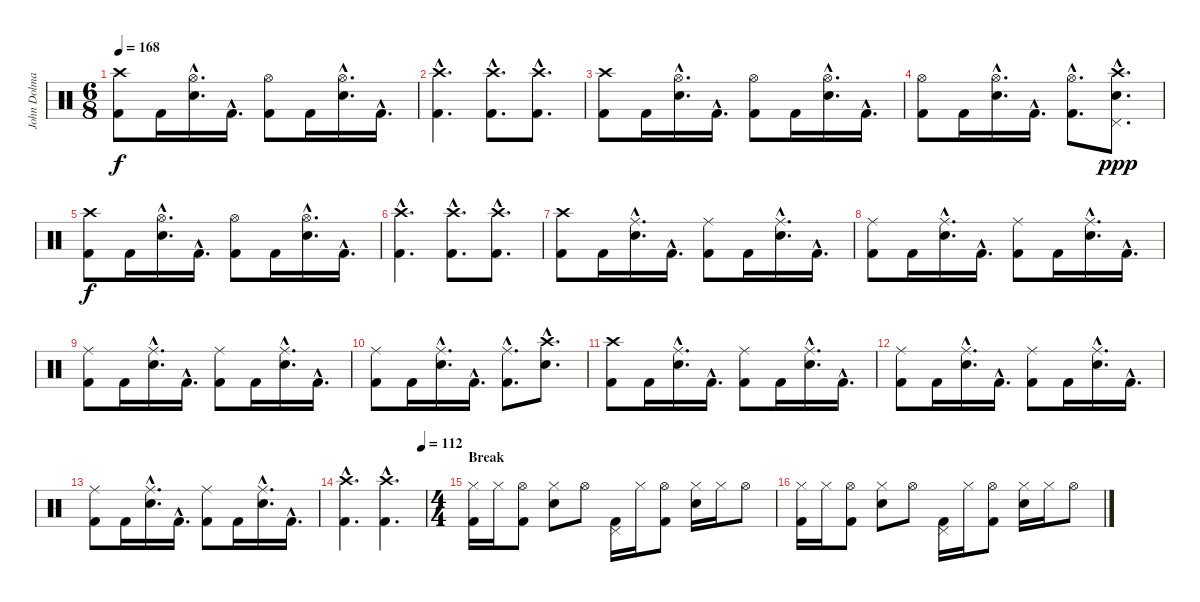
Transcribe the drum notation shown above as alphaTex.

\track ("John Dolmayan" "John Dolma") {instrument percussion}
\staff {score}
\articulation defaults
\ts (6 8)
\tempo 168
\clef neutral
\ks c
("Crash high (hit)" "Kick (hit) 2").8{dy f} "Kick (hit) 2".16 ("Hi-Hat (open)"{hac} "Electric Snare (hit)"{hac}).16{d} "Kick (hit) 2"{hac}.16{d} ("Hi-Hat (open)" "Kick (hit) 2").8 "Kick (hit) 2".16 ("Hi-Hat (open)"{hac} "Electric Snare (hit)"{hac}).16{d} "Kick (hit) 2"{hac}.16{d} |
("Crash high (hit)"{hac} "Kick (hit) 2"{hac}).4{d} ("Crash high (hit)"{hac} "Kick (hit) 2"{hac}).8{d} ("Crash high (hit)"{hac} "Kick (hit) 2"{hac}).8{d} |
("Crash high (hit)" "Kick (hit) 2").8 "Kick (hit) 2".16 ("Hi-Hat (open)"{hac} "Electric Snare (hit)"{hac}).16{d} "Kick (hit) 2"{hac}.16{d} ("Hi-Hat (open)" "Kick (hit) 2").8 "Kick (hit) 2".16 ("Hi-Hat (open)"{hac} "Electric Snare (hit)"{hac}).16{d} "Kick (hit) 2"{hac}.16{d} |
("Hi-Hat (open)" "Kick (hit) 2").8 "Kick (hit) 2".16 ("Hi-Hat (open)"{hac} "Electric Snare (hit)"{hac}).16{d} "Kick (hit) 2"{hac}.16{d} ("Hi-Hat (open)"{hac} "Kick (hit) 2"{hac}).8{d} ("Crash high (hit)"{hac} "Pedal Hi-Hat (hit)"{hac} "Electric Snare (hit)"{hac}).8{d dy ppp} |
("Crash high (hit)" "Kick (hit) 2").8{dy f} "Kick (hit) 2".16 ("Hi-Hat (open)"{hac} "Electric Snare (hit)"{hac}).16{d} "Kick (hit) 2"{hac}.16{d} ("Hi-Hat (open)" "Kick (hit) 2").8 "Kick (hit) 2".16 ("Hi-Hat (open)"{hac} "Electric Snare (hit)"{hac}).16{d} "Kick (hit) 2"{hac}.16{d} |
("Crash high (hit)"{hac} "Kick (hit) 2"{hac}).4{d} ("Crash high (hit)"{hac} "Kick (hit) 2"{hac}).8{d} ("Crash high (hit)"{hac} "Kick (hit) 2"{hac}).8{d} |
("Crash high (hit)" "Kick (hit) 2").8 "Kick (hit) 2".16 ("Ride (middle)"{hac} "Electric Snare (hit)"{hac}).16{d} "Kick (hit) 2"{hac}.16{d} ("Ride (middle)" "Kick (hit) 2").8 "Kick (hit) 2".16 ("Ride (middle)"{hac} "Electric Snare (hit)"{hac}).16{d} "Kick (hit) 2"{hac}.16{d} |
("Ride (middle)" "Kick (hit) 2").8 "Kick (hit) 2".16 ("Ride (middle)"{hac} "Electric Snare (hit)"{hac}).16{d} "Kick (hit) 2"{hac}.16{d} ("Ride (middle)" "Kick (hit) 2").8 "Kick (hit) 2".16 ("Ride (middle)"{hac} "Electric Snare (hit)"{hac}).16{d} "Kick (hit) 2"{hac}.16{d} |
("Ride (middle)" "Kick (hit) 2").8 "Kick (hit) 2".16 ("Ride (middle)"{hac} "Electric Snare (hit)"{hac}).16{d} "Kick (hit) 2"{hac}.16{d} ("Ride (middle)" "Kick (hit) 2").8 "Kick (hit) 2".16 ("Ride (middle)"{hac} "Electric Snare (hit)"{hac}).16{d} "Kick (hit) 2"{hac}.16{d} |
("Ride (middle)" "Kick (hit) 2").8 "Kick (hit) 2".16 ("Ride (middle)"{hac} "Electric Snare (hit)"{hac}).16{d} "Kick (hit) 2"{hac}.16{d} ("Ride (middle)"{hac} "Kick (hit) 2"{hac}).8{d} ("Crash high (hit)"{hac} "Electric Snare (hit)"{hac}).8{d} |
("Crash high (hit)" "Kick (hit) 2").8 "Kick (hit) 2".16 ("Ride (middle)"{hac} "Electric Snare (hit)"{hac}).16{d} "Kick (hit) 2"{hac}.16{d} ("Ride (middle)" "Kick (hit) 2").8 "Kick (hit) 2".16 ("Ride (middle)"{hac} "Electric Snare (hit)"{hac}).16{d} "Kick (hit) 2"{hac}.16{d} |
("Ride (middle)" "Kick (hit) 2").8 "Kick (hit) 2".16 ("Ride (middle)"{hac} "Electric Snare (hit)"{hac}).16{d} "Kick (hit) 2"{hac}.16{d} ("Ride (middle)" "Kick (hit) 2").8 "Kick (hit) 2".16 ("Ride (middle)"{hac} "Electric Snare (hit)"{hac}).16{d} "Kick (hit) 2"{hac}.16{d} |
("Ride (middle)" "Kick (hit) 2").8 "Kick (hit) 2".16 ("Ride (middle)"{hac} "Electric Snare (hit)"{hac}).16{d} "Kick (hit) 2"{hac}.16{d} ("Ride (middle)" "Kick (hit) 2").8 "Kick (hit) 2".16 ("Ride (middle)"{hac} "Electric Snare (hit)"{hac}).16{d} "Kick (hit) 2"{hac}.16{d} |
\tempo (112 0.9583333333333334)
("Crash high (hit)"{hac} "Kick (hit) 2"{hac}).4{d} ("Crash high (hit)"{hac} "Kick (hit) 2"{hac}).4{d} |
\ts (4 4)
\section ("" "Break")
("Hi-Hat (closed)" "Kick (hit) 2").16 "Hi-Hat (closed)".16 ("Hi-Hat (open)" "Kick (hit) 2").8 ("Hi-Hat (closed)" "Electric Snare (hit)").8 "Hi-Hat (open)".8 ("Pedal Hi-Hat (hit)" "Kick (hit) 2").16 "Hi-Hat (closed)".16 ("Hi-Hat (open)" "Kick (hit) 2").8 ("Hi-Hat (closed)" "Electric Snare (hit)").16 "Hi-Hat (closed)".16 "Hi-Hat (open)".8 |
("Hi-Hat (closed)" "Kick (hit) 2").16 "Hi-Hat (closed)".16 ("Hi-Hat (open)" "Kick (hit) 2").8 ("Hi-Hat (closed)" "Electric Snare (hit)").8 "Hi-Hat (open)".8 ("Pedal Hi-Hat (hit)" "Kick (hit) 2").16 "Hi-Hat (closed)".16 ("Hi-Hat (open)" "Kick (hit) 2").8 ("Hi-Hat (closed)" "Electric Snare (hit)").16 "Hi-Hat (closed)".16 "Hi-Hat (open)".8
